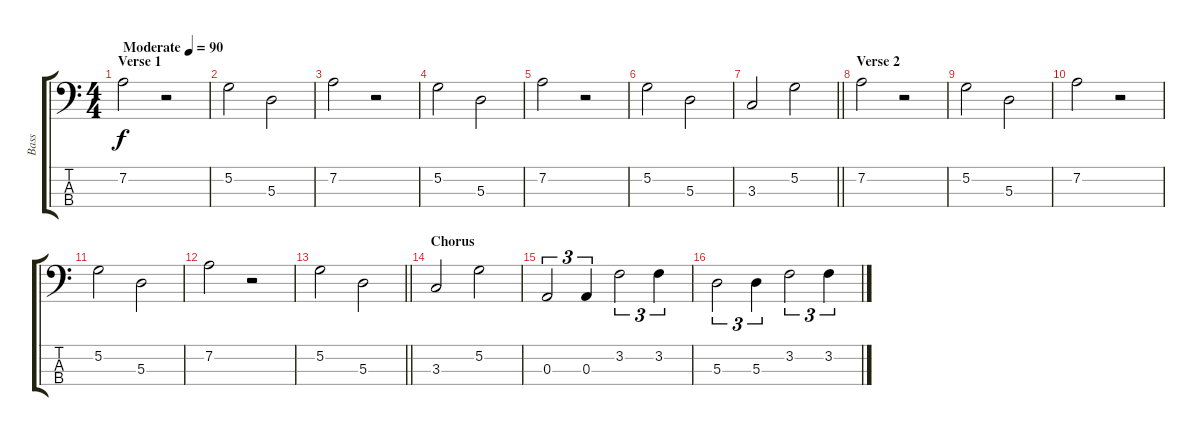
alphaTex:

\track ("Bass" "Bass") {instrument electricbassfinger}
\staff {score tabs}
\tuning (G2 D2 A1 E1) {hide}
\ts (4 4)
\section ("" "Verse 1")
\tempo (90 "Moderate")
\clef f4
\ks c
7.2.2{dy f instrument electricbassfinger} r.2 |
5.2.2 5.3.2 |
7.2.2 r.2 |
5.2.2 5.3.2 |
7.2.2 r.2 |
5.2.2 5.3.2 |
\barLineRight lightlight
3.3.2 5.2.2 |
\section ("" "Verse 2")
7.2.2 r.2 |
5.2.2 5.3.2 |
7.2.2 r.2 |
5.2.2 5.3.2 |
7.2.2 r.2 |
\barLineRight lightlight
5.2.2 5.3.2 |
\section ("" "Chorus")
3.3.2 5.2.2 |
0.3.2{tu (3 2)} 0.3.4{tu (3 2)} 3.2.2{tu (3 2)} 3.2.4{tu (3 2)} |
5.3.2{tu (3 2)} 5.3.4{tu (3 2)} 3.2.2{tu (3 2)} 3.2.4{tu (3 2)}
